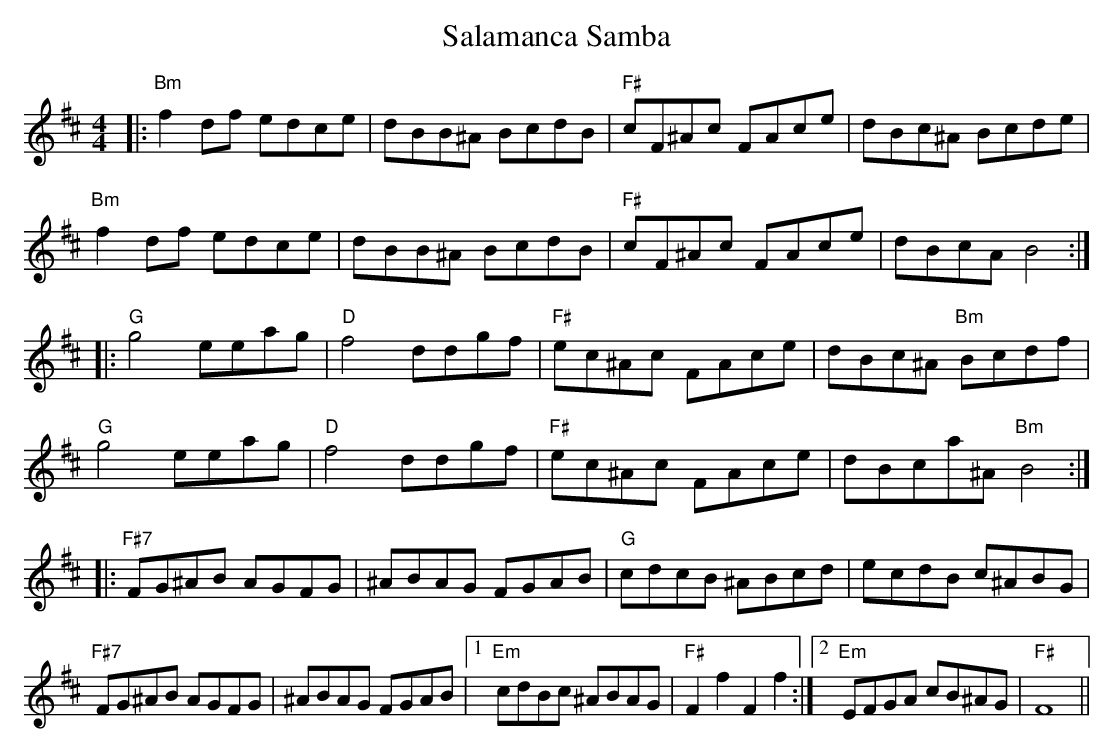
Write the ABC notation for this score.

X:1
T: Salamanca Samba
M: 4/4
L: 1/8
K: Bmin
|:"Bm"f2df edce|dBB^A BcdB|"F#" cF^Ac FAce|dBc^A Bcde|
"Bm"f2df edce|dBB^A BcdB|"F#" cF^Ac FAce|dBc#A B4:|
|:"G"g4eeag|"D"f4 ddgf|"F#" ec^Ac FAce|dBc^A "Bm"Bcdf|
"G"g4eeag|"D"f4 ddgf|"F#" ec^Ac FAce|dBca^A "Bm"B4:|
|:"F#7"FG^AB AGFG|^ABAG FGAB|"G"cdcB ^ABcd|ecdB c^ABG|
"F#7"FG^AB AGFG|^ABAG FGAB|1 "Em"cdBc ^ABAG|"F#"F2f2F2f2:|2 "Em"EFGA cB^AG|"F#"F8||
